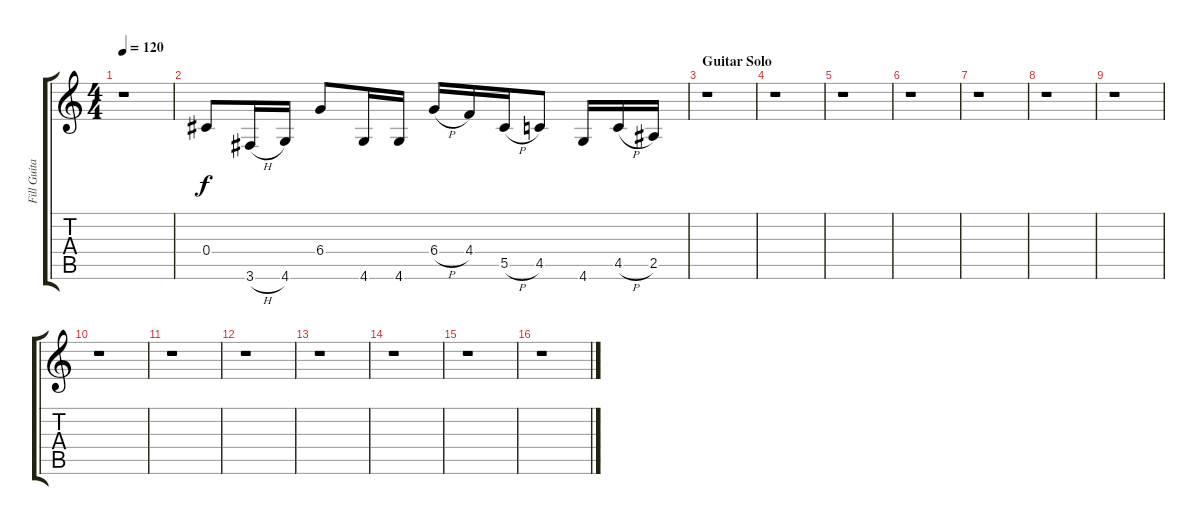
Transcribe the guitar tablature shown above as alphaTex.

\track ("Fill Guitar" "Fill Guita") {instrument distortionguitar}
\staff {score tabs}
\tuning (Eb4 Bb3 Gb3 Db3 Ab2 Eb2) {hide}
\ts (4 4)
\tempo 120
\clef g2
\ks c
r.1{dy f} |
0.4.8 3.6{h}.16 4.6.16 6.4.8 4.6.16 4.6.16 6.4{h}.16 4.4.16 5.5{h}.16 4.5.8 4.6.16 4.5{h}.16 2.5.16 |
\section ("" "Guitar Solo")
r.1 |
r.1 |
r.1 |
r.1 |
r.1 |
r.1 |
r.1 |
r.1 |
r.1 |
r.1 |
r.1 |
r.1 |
r.1 |
r.1
